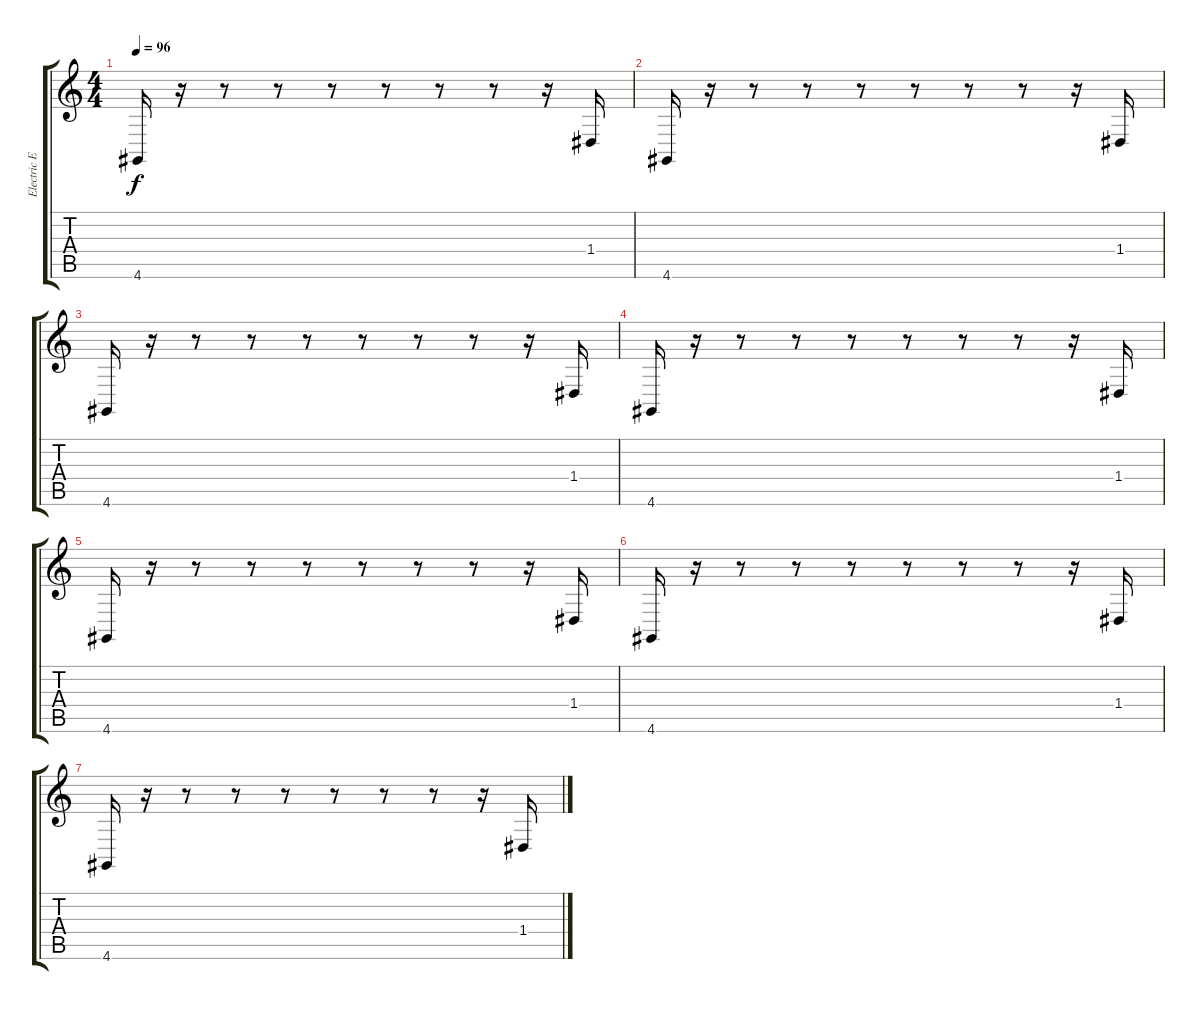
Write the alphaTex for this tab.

\track ("Electric Effect" "Electric E") {instrument harpsichord}
\staff {score tabs}
\tuning (E4 B3 G3 D3 A2 E2) {hide}
\ts (4 4)
\tempo 96
\clef g2
\ks c
4.6.16{dy f} r.16 r.8 r.8 r.8 r.8 r.8 r.8 r.16 1.4.16 |
4.6.16 r.16 r.8 r.8 r.8 r.8 r.8 r.8 r.16 1.4.16 |
4.6.16 r.16 r.8 r.8 r.8 r.8 r.8 r.8 r.16 1.4.16 |
4.6.16 r.16 r.8 r.8 r.8 r.8 r.8 r.8 r.16 1.4.16 |
4.6.16 r.16 r.8 r.8 r.8 r.8 r.8 r.8 r.16 1.4.16 |
4.6.16 r.16 r.8 r.8 r.8 r.8 r.8 r.8 r.16 1.4.16 |
4.6.16 r.16 r.8 r.8 r.8 r.8 r.8 r.8 r.16 1.4.16
